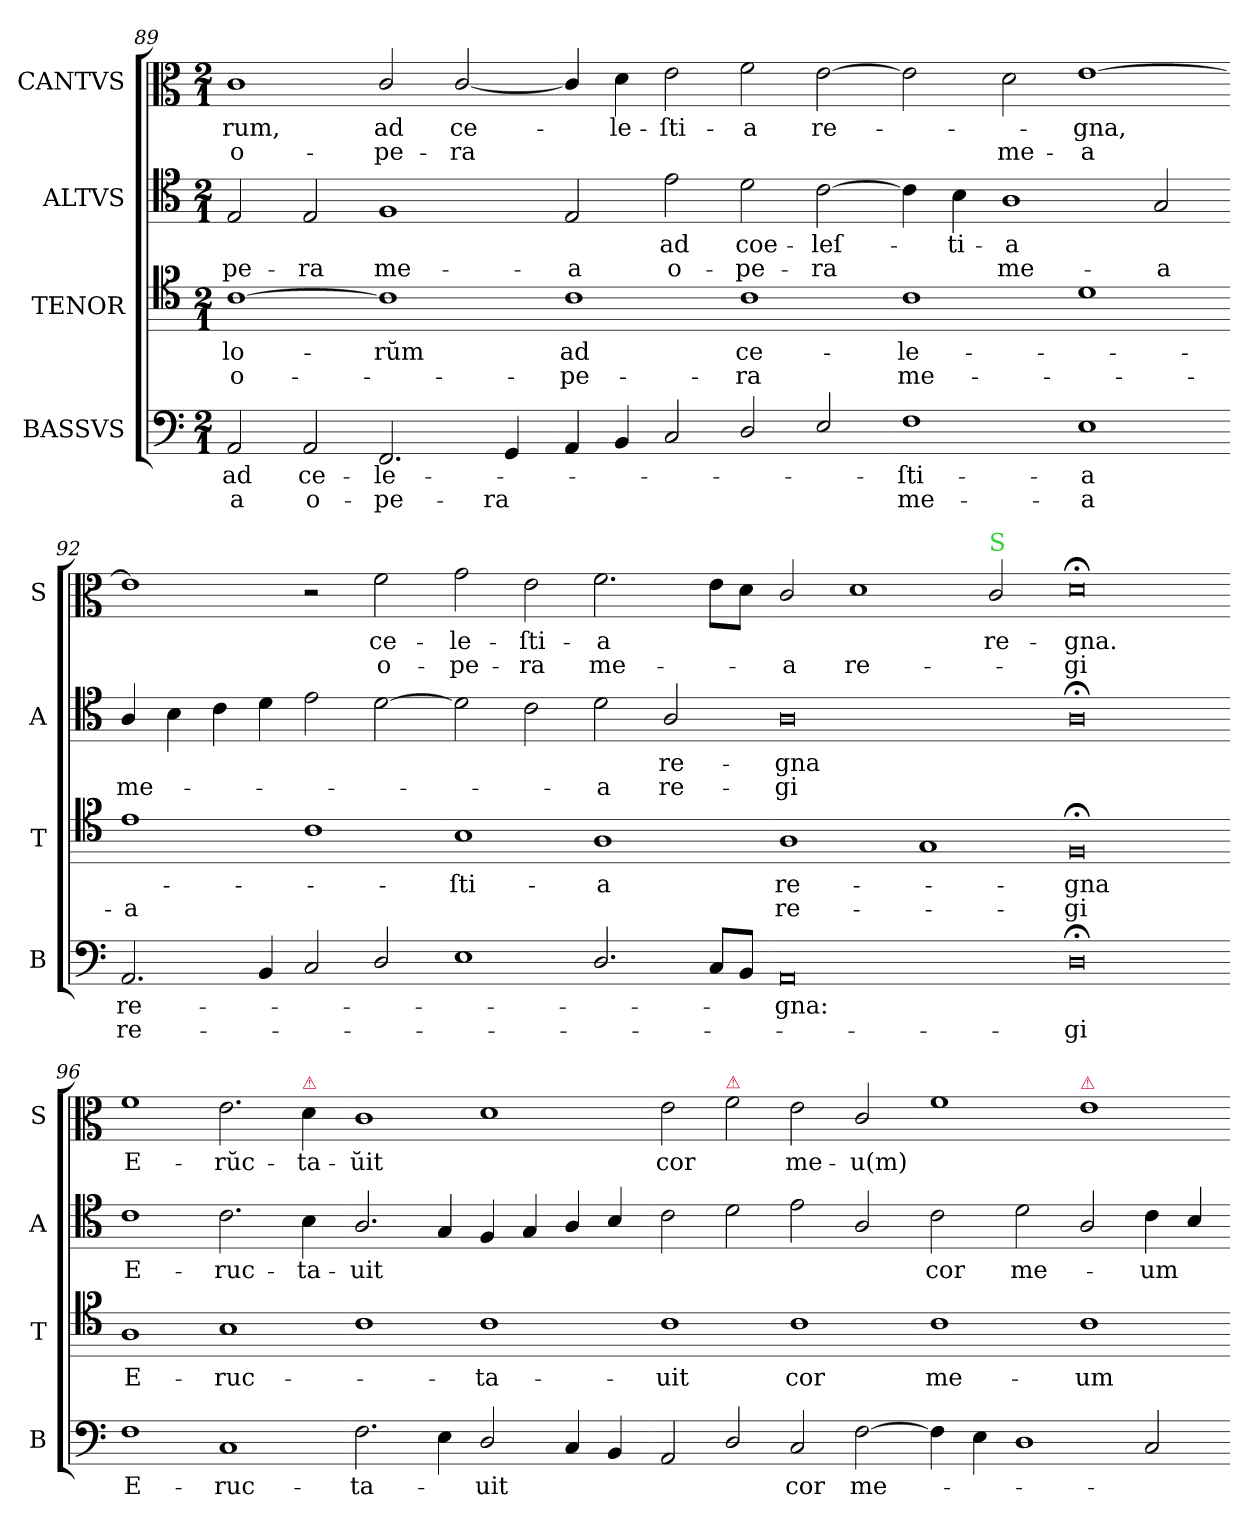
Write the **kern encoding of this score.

**kern	**text	**text	**kern	**text	**text	**kern	**text	**text	**kern	**text	**text
*part4	*part4	*part4	*part3	*part3	*part3	*part2	*part2	*part2	*part1	*part1	*part1
*staff4	*staff4	*staff4	*staff3	*staff3	*staff3	*staff2	*staff2	*staff2	*staff1	*staff1	*staff1
*I"BASSVS	*	*	*I"TENOR	*	*	*I"ALTVS	*	*	*I"CANTVS	*	*
*I'B	*	*	*I'T	*	*	*I'A	*	*	*I'S	*	*
*clefF4	*	*	*clefC5	*	*	*clefC4	*	*	*clefC3	*	*
*k[]	*	*	*k[]	*	*	*k[]	*	*	*k[]	*	*
*D:dor	*	*	*D:dor	*	*	*D:dor	*	*	*D:dor	*	*
*M2/1	*	*	*M2/1	*	*	*M2/1	*	*	*M2/1	*	*
=89	=89	=89	=89	=89	=89	=89	=89	=89	=89	=89	=89
2AA/	ad	-a	[1A	-lo-	o-	2E/	.	-pe-	1c	-rum,	o-
2AA/	ce-	o-	.	.	.	2E/	.	-ra	.	.	.
2.FF/	-le-	-pe-	1A]	-rŭm	.	1F	.	me-	2c/	ad	-pe-
.	.	.	.	.	.	.	.	.	[2c/	ce-	-ra
4GG/	.	-ra	.	.	.	.	.	.	.	.	.
=90-	=90-	=90-	=90-	=90-	=90-	=90-	=90-	=90-	=90-	=90-	=90-
4AA/	.	.	1A	ad	-pe-	2E/	.	-a	4c/]	.	.
4BB/	.	.	.	.	.	.	.	.	4d\	-le-	.
2C/	.	.	.	.	.	2e\	ad	o-	2e\	-ſti-	.
2D/	.	.	1A	ce-	-ra	2d\	coe-	-pe-	2f\	-a	.
2E/	.	.	.	.	.	[2c\	-leſ-	-ra	[2e\	re-	.
=91-	=91-	=91-	=91-	=91-	=91-	=91-	=91-	=91-	=91-	=91-	=91-
1F	-ſti-	me-	1A	-le-	me-	4c\]	.	.	2e\]	.	.
.	.	.	.	.	.	4B\	-ti-	.	.	.	.
.	.	.	.	.	.	1A	-a	me-	2d\	.	me-
1E	-a	-a	1B	.	.	.	.	.	[1e	-gna,	-a
.	.	.	.	.	.	2G/	.	-a	.	.	.
=92-	=92-	=92-	=92-	=92-	=92-	=92-	=92-	=92-	=92-	=92-	=92-
2.AA/	re-	re-	1c	.	-a	4A/	.	me-	1e]	.	.
.	.	.	.	.	.	4B\	.	.	.	.	.
.	.	.	.	.	.	4c\	.	.	.	.	.
4BB/	.	.	.	.	.	4d\	.	.	.	.	.
2C/	.	.	1A	.	.	2e\	.	.	2r	.	.
2D/	.	.	.	.	.	[2d\	.	.	2f\	ce-	o-
=93-	=93-	=93-	=93-	=93-	=93-	=93-	=93-	=93-	=93-	=93-	=93-
1E	.	.	1G	-ſti-	.	2d\]	.	.	2g\	-le-	-pe-
.	.	.	.	.	.	2c\	.	.	2e\	-ſti-	-ra
2.D/	.	.	1F	-a	.	2d\	.	-a	2.f\	-a	me-
.	.	.	.	.	.	2A/	re-	re-	.	.	.
8C/L	.	.	.	.	.	.	.	.	8e\L	.	.
8BB/J	.	.	.	.	.	.	.	.	8d\J	.	.
=94-	=94-	=94-	=94-	=94-	=94-	=94-	=94-	=94-	=94-	=94-	=94-
0AA	-gna:	.	1F	re-	re-	0A	-gna	-gi	2c/	.	-a
.	.	.	.	.	.	.	.	.	1d	.	re-
.	.	.	1E	.	.	.	.	.	.	.	.
!	!	!	!	!	!	!	!	!	!LO:TX:a:color=limegreen:t=S	!	!
.	.	.	.	.	.	.	.	.	2c/	re-	.
=95-	=95-	=95-	=95-	=95-	=95-	=95-	=95-	=95-	=95-	=95-	=95-
0D;<;\	.	-gi	0D;<	-gna	-gi	0A;<;	.	.	0d;<;	-gna.	-gi
=96-	=96-	=96-	=96-	=96-	=96-	=96-	=96-	=96-	=96-	=96-	=96-
1F	E-	.	1F	E-	.	1c	E-	.	1f	E-	.
1C	-ruc-	.	1G	-ruc-	.	2.c\	-ruc-	.	2.e\	-rŭc-	.
!	!	!	!	!	!	!	!	!	!LO:TX:a:color=crimson:t=⚠	!	!
.	.	.	.	.	.	4B\	-ta-	.	4d\	-ta-	.
=97-	=97-	=97-	=97-	=97-	=97-	=97-	=97-	=97-	=97-	=97-	=97-
2.F\	-ta-	.	1A	.	.	2.A/	-uit	.	1c	-ŭit	.
4E\	.	.	.	.	.	4G/	.	.	.	.	.
2D/	-uit	.	1A	-ta-	.	4F/	.	.	1d	.	.
.	.	.	.	.	.	4G/	.	.	.	.	.
4C/	.	.	.	.	.	4A/	.	.	.	.	.
4BB/	.	.	.	.	.	4B/	.	.	.	.	.
=98-	=98-	=98-	=98-	=98-	=98-	=98-	=98-	=98-	=98-	=98-	=98-
2AA/	.	.	1A	-uit	.	2c\	.	.	2e\	cor	.
!	!	!	!	!	!	!	!	!	!LO:TX:a:color=crimson:t=⚠	!	!
2D/	.	.	.	.	.	2d\	.	.	2f\	.	.
2C/	cor	.	1A	cor	.	2e\	.	.	2e\	me-	.
[2F\	me-	.	.	.	.	2A/	.	.	2c/	-u(m)	.
=99-	=99-	=99-	=99-	=99-	=99-	=99-	=99-	=99-	=99-	=99-	=99-
4F\]	.	.	1A	me-	.	2c\	cor	.	1f	.	.
4E\	.	.	.	.	.	.	.	.	.	.	.
1D	.	.	.	.	.	2d\	me-	.	.	.	.
!	!	!	!	!	!	!	!	!	!LO:TX:a:color=crimson:t=⚠	!	!
.	.	.	1A	-um	.	2A/	.	.	1e	.	.
2C/	.	.	.	.	.	4c\	-um	.	.	.	.
.	.	.	.	.	.	4B/	.	.	.	.	.
=-	=-	=-	=-	=-	=-	=-	=-	=-	=-	=-	=-
*-	*-	*-	*-	*-	*-	*-	*-	*-	*-	*-	*-
